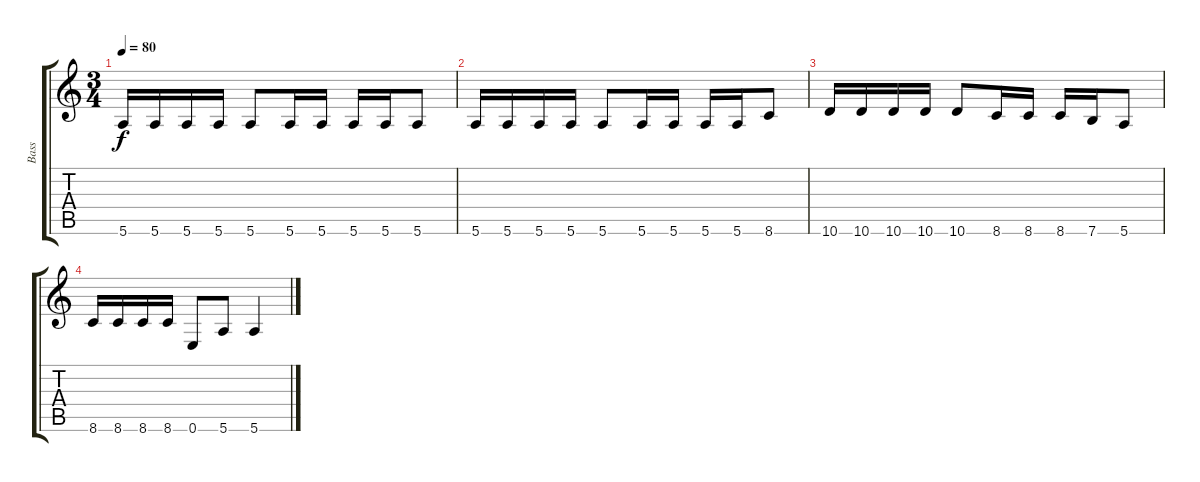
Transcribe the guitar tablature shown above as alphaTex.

\track ("Bass" "Bass") {instrument electricbassfinger}
\staff {score tabs}
\tuning (E4 B3 G3 D3 A2 E2) {hide}
\ts (3 4)
\tempo 80
\clef g2
\ks c
5.6.16{dy f} 5.6.16 5.6.16 5.6.16 5.6.8 5.6.16 5.6.16 5.6.16 5.6.16 5.6.8 |
5.6.16 5.6.16 5.6.16 5.6.16 5.6.8 5.6.16 5.6.16 5.6.16 5.6.16 8.6.8 |
10.6.16 10.6.16 10.6.16 10.6.16 10.6.8 8.6.16 8.6.16 8.6.16 7.6.16 5.6.8 |
8.6.16 8.6.16 8.6.16 8.6.16 0.6.8 5.6.8 5.6.4
